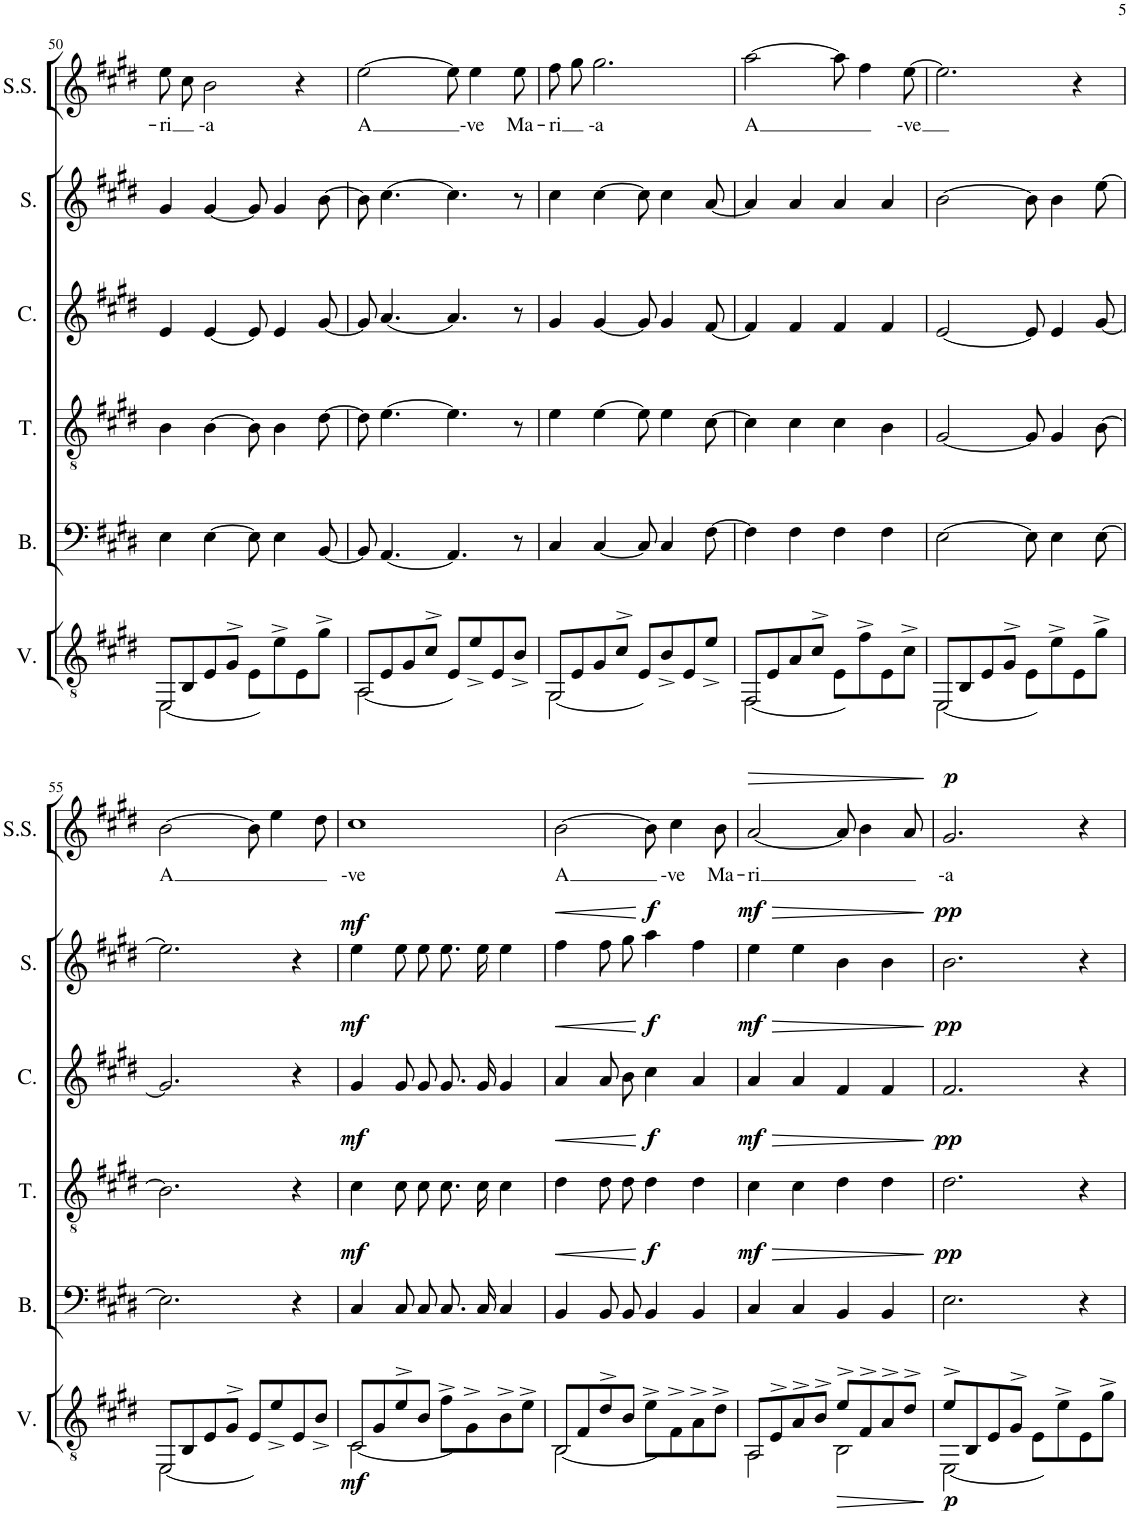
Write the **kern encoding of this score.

**kern	**dynam	**kern	**dynam	**kern	**dynam	**kern	**dynam	**kern	**dynam	**kern	**dynam	**kern	**text	**dynam
*part7	*part7	*part6	*part6	*part5	*part5	*part4	*part4	*part3	*part3	*part2	*part2	*part1	*part1	*part1
*staff7	*staff7	*staff6	*staff6	*staff5	*staff5	*staff4	*staff4	*staff3	*staff3	*staff2	*staff2	*staff1	*staff1	*staff1
*I"Violão	*	*I"Violão	*	*I"Baixos	*	*I"Tenores	*	*I"Contraltos	*	*I"Sopranos	*	*I"Soprano Solo	*	*
*I'Viol.	*	*I'V.	*	*I'B.	*	*I'T.	*	*I'C.	*	*I'S.	*	*I'S.S.	*	*
!!LO:PB:g=z
*clefGv2	*	*clefGv2	*	*clefF4	*	*clefGv2	*	*clefG2	*	*clefG2	*	*clefG2	*	*
*	*	*	*	*	*	*	*	*	*	*	*	*Trd1c2	*	*
*k[f#c#g#d#]	*	*k[f#c#g#d#]	*	*k[f#c#g#d#]	*	*k[f#c#g#d#]	*	*k[f#c#g#d#]	*	*k[f#c#g#d#]	*	*k[f#c#g#d#]	*	*
*M4/4	*	*M4/4	*	*M4/4	*	*M4/4	*	*M4/4	*	*M4/4	*	*M4/4	*	*
=50	=50	=50	=50	=50	=50	=50	=50	=50	=50	=50	=50	=50	=50	=50
*	*	*^	*	*	*	*	*	*	*	*	*	*	*	*
!	!	!	!	!	!	!	!	!	!	!	!	!	!	!LO:LY:b	!
1EE^	.	8EE/L	[2EE\	.	4E\	.	4B\	.	4e/	.	4g#/	.	8ee\L	-ri	.
.	.	8BB/	.	.	.	.	.	.	.	.	.	.	8cc#\J	.	.
!	!	!	!	!	!	!	!	!	!	!	!	!	!	!LO:LY:b	!
.	.	8E/	.	.	[4E\	.	[4B\	.	[4e/	.	[4g#/	.	2b\	-a	.
.	.	8G#^/J	.	.	.	.	.	.	.	.	.	.	.	.	.
.	.	8E\L	2EE]	.	8E\]	.	8B\]	.	8e/]	.	8g#/]	.	.	.	.
.	.	8e^\	.	.	4E\	.	4B\	.	4e/	.	4g#/	.	.	.	.
.	.	8E\	.	.	.	.	.	.	.	.	.	.	4r	.	.
.	.	8g#^\J	.	.	[8BB/	.	[8d#\	.	[8g#/	.	[8b\	.	.	.	.
=51	=51	=51	=51	=51	=51	=51	=51	=51	=51	=51	=51	=51	=51	=51	=51
!	!	!	!	!	!	!	!	!	!	!	!	!	!	!LO:LY:b	!
1AA^	.	8AA/L	[2AA\	.	8BB/]	.	8d#\]	.	8g#/]	.	8b\]	.	[2ee\	A	.
.	.	8E/	.	.	[4.AA/	.	[4.e\	.	[4.a/	.	[4.cc#\	.	.	.	.
.	.	8G#/	.	.	.	.	.	.	.	.	.	.	.	.	.
.	.	8c#^/J	.	.	.	.	.	.	.	.	.	.	.	.	.
.	.	8E/L	2AA]	.	4.AA/]	.	4.e\]	.	4.a/]	.	4.cc#\]	.	8ee\]	.	.
!	!	!	!	!	!	!	!	!	!	!	!	!	!	!LO:LY:b	!
.	.	8e^/	.	.	.	.	.	.	.	.	.	.	4ee\	-ve	.
.	.	8E/	.	.	.	.	.	.	.	.	.	.	.	.	.
!	!	!	!	!	!	!	!	!	!	!	!	!	!	!LO:LY:b	!
.	.	8B^/J	.	.	8r	.	8r	.	8r	.	8r	.	8ee\	Ma-	.
=52	=52	=52	=52	=52	=52	=52	=52	=52	=52	=52	=52	=52	=52	=52	=52
!	!	!	!	!	!	!	!	!	!	!	!	!	!	!LO:LY:b	!
1GG#^	.	8GG#/L	[2GG#\	.	4C#/	.	4e\	.	4g#/	.	4cc#\	.	8ff#\L	-ri	.
.	.	8E/	.	.	.	.	.	.	.	.	.	.	8gg#\J	.	.
!	!	!	!	!	!	!	!	!	!	!	!	!	!	!LO:LY:b	!
.	.	8G#/	.	.	[4C#/	.	[4e\	.	[4g#/	.	[4cc#\	.	2.gg#\	-a	.
.	.	8c#^/J	.	.	.	.	.	.	.	.	.	.	.	.	.
.	.	8E/L	2GG#]	.	8C#/]	.	8e\]	.	8g#/]	.	8cc#\]	.	.	.	.
.	.	8B^/	.	.	4C#/	.	4e\	.	4g#/	.	4cc#\	.	.	.	.
.	.	8E/	.	.	.	.	.	.	.	.	.	.	.	.	.
.	.	8e^/J	.	.	[8F#\	.	[8c#\	.	[8f#/	.	[8a/	.	.	.	.
=53	=53	=53	=53	=53	=53	=53	=53	=53	=53	=53	=53	=53	=53	=53	=53
!	!	!	!	!	!	!	!	!	!	!	!	!	!	!LO:LY:b	!
1FF#^	.	8FF#/L	[2FF#\	.	4F#\]	.	4c#\]	.	4f#/]	.	4a/]	.	[2aa\	A	.
.	.	8E/	.	.	.	.	.	.	.	.	.	.	.	.	.
.	.	8A/	.	.	4F#\	.	4c#\	.	4f#/	.	4a/	.	.	.	.
.	.	8c#^/J	.	.	.	.	.	.	.	.	.	.	.	.	.
.	.	8E\L	2FF#]	.	4F#\	.	4c#\	.	4f#/	.	4a/	.	8aa\]	.	.
.	.	8f#^\	.	.	.	.	.	.	.	.	.	.	4ff#\	.	.
.	.	8E\	.	.	4F#\	.	4B\	.	4f#/	.	4a/	.	.	.	.
!	!	!	!	!	!	!	!	!	!	!	!	!	!	!LO:LY:b	!
.	.	8c#^\J	.	.	.	.	.	.	.	.	.	.	[8ee\	-ve	.
=54	=54	=54	=54	=54	=54	=54	=54	=54	=54	=54	=54	=54	=54	=54	=54
1EE^	.	8EE/L	[2EE\	.	[2E\	.	[2G#/	.	[2e/	.	[2b\	.	2.ee\]	.	.
.	.	8BB/	.	.	.	.	.	.	.	.	.	.	.	.	.
.	.	8E/	.	.	.	.	.	.	.	.	.	.	.	.	.
.	.	8G#^/J	.	.	.	.	.	.	.	.	.	.	.	.	.
.	.	8E\L	2EE]	.	8E\]	.	8G#/]	.	8e/]	.	8b\]	.	.	.	.
.	.	8e^\	.	.	4E\	.	4G#/	.	4e/	.	4b\	.	.	.	.
.	.	8E\	.	.	.	.	.	.	.	.	.	.	4r	.	.
.	.	8g#^\J	.	.	[8E\	.	[8B\	.	[8g#/	.	[8ee\	.	.	.	.
!!LO:LB:g=z
=55	=55	=55	=55	=55	=55	=55	=55	=55	=55	=55	=55	=55	=55	=55	=55
!	!	!	!	!	!	!	!	!	!	!	!	!	!	!LO:LY:b	!
1EE^	.	8EE/L	[2EE\	.	2.E\]	.	2.B\]	.	2.g#/]	.	2.ee\]	.	[2b\	A	.
.	.	8BB/	.	.	.	.	.	.	.	.	.	.	.	.	.
.	.	8E/	.	.	.	.	.	.	.	.	.	.	.	.	.
.	.	8G#^/J	.	.	.	.	.	.	.	.	.	.	.	.	.
.	.	8E/L	2EE]	.	.	.	.	.	.	.	.	.	8b\]	.	.
.	.	8e^/	.	.	.	.	.	.	.	.	.	.	4ee\	.	.
.	.	8E/	.	.	4r	.	4r	.	4r	.	4r	.	.	.	.
.	.	8B^/J	.	.	.	.	.	.	.	.	.	.	8dd#\	.	.
=56	=56	=56	=56	=56	=56	=56	=56	=56	=56	=56	=56	=56	=56	=56	=56
!	!LO:DY:b	!	!	!LO:DY:b	!	!LO:DY:a	!	!LO:DY:a	!	!LO:DY:a	!	!LO:DY:a	!	!LO:LY:b	!
1C#^	mf	8C#/L	[2C#\	mf	4C#/	mf	4c#\	mf	4g#/	mf	4ee\	mf	1cc#	-ve	.
.	.	8G#/	.	.	.	.	.	.	.	.	.	.	.	.	.
.	.	8e^/	.	.	8C#/L	.	8c#\L	.	8g#/L	.	8ee\L	.	.	.	.
.	.	8B/J	.	.	8C#/J	.	8c#\J	.	8g#/J	.	8ee\J	.	.	.	.
.	.	8f#^\L	2C#]	.	8.C#/L	.	8.c#\L	.	8.g#/L	.	8.ee\L	.	.	.	.
.	.	8G#^\	.	.	.	.	.	.	.	.	.	.	.	.	.
.	.	.	.	.	16C#/Jk	.	16c#\Jk	.	16g#/Jk	.	16ee\Jk	.	.	.	.
.	.	8B^\	.	.	4C#/	.	4c#\	.	4g#/	.	4ee\	.	.	.	.
.	.	8e^\J	.	.	.	.	.	.	.	.	.	.	.	.	.
=57	=57	=57	=57	=57	=57	=57	=57	=57	=57	=57	=57	=57	=57	=57	=57
!	!	!	!	!	!	!LO:HP:b	!	!LO:HP:b	!	!LO:HP:b	!	!LO:HP:b	!	!LO:LY:b	!
1BB^	.	8BB/L	[2BB\	.	4BB/	<	4d#\	<	4a/	<	4ff#\	<	[2b\	A	.
.	.	8F#/	.	.	.	.	.	.	.	.	.	.	.	.	.
.	.	8d#^/	.	.	8BB/L	.	8d#\L	.	8a/L	.	8ff#\L	.	.	.	.
.	.	8B/J	.	.	8BB/J	.	8d#\J	.	8b/J	.	8gg#\J	.	.	.	.
!	!	!	!	!	!	!LO:DY:n=1:a	!	!LO:DY:n=1:a	!	!LO:DY:n=1:a	!	!LO:DY:n=1:a	!	!	!
.	.	8e^\L	2BB]	.	4BB/	[ f	4d#\	[ f	4cc#\	[ f	4aa\	[ f	8b\]	.	.
!	!	!	!	!	!	!	!	!	!	!	!	!	!	!LO:LY:b	!
.	.	8F#^\	.	.	.	.	.	.	.	.	.	.	4cc#\	-ve	.
.	.	8A^\	.	.	4BB/	.	4d#\	.	4a/	.	4ff#\	.	.	.	.
!	!	!	!	!	!	!	!	!	!	!	!	!	!	!LO:LY:b	!
.	.	8d#^\J	.	.	.	.	.	.	.	.	.	.	8b\	Ma-	.
=58	=58	=58	=58	=58	=58	=58	=58	=58	=58	=58	=58	=58	=58	=58	=58
!	!	!	!	!	!	!LO:HP:b	!	!LO:HP:b	!	!LO:HP:b	!	!LO:HP:b	!	!LO:LY:b	!LO:HP:b
!	!	!	!	!	!	!LO:DY:n=1:a	!	!LO:DY:n=1:a	!	!LO:DY:n=1:a	!	!LO:DY:n=1:a	!	!	!
2AA^	.	8AA/L	2AA\	.	4C#/	> mf	4c#\	> mf	4a/	> mf	4ee\	> mf	[2a/	-ri	>
.	.	8E^/	.	.	.	.	.	.	.	.	.	.	.	.	.
.	.	8A^/	.	.	4C#/	.	4c#\	.	4a/	.	4ee\	.	.	.	.
.	.	8B^/J	.	.	.	.	.	.	.	.	.	.	.	.	.
!	!	!	!	!LO:HP:b	!	!	!	!	!	!	!	!	!	!	!
2BB^	.	8e^/L	2BB\	>	4BB/	.	4d#\	.	4f#/	.	4b\	.	8a/]	.	.
.	.	8F#^/	.	.	.	.	.	.	.	.	.	.	4b\	.	.
.	.	8A^/	.	.	4BB/	.	4d#\	.	4f#/	.	4b\	.	.	.	.
.	.	8d#^/J	.	.	.	.	.	.	.	.	.	.	8a/	.	.
*	*	*v	*v	*	*	*	*	*	*	*	*	*	*	*	*
.	.	.	]	.	]	.	]	.	]	.	]	.	.	]
=59	=59	=59	=59	=59	=59	=59	=59	=59	=59	=59	=59	=59	=59	=59
*	*	*^	*	*	*	*	*	*	*	*	*	*	*	*
!	!LO:DY:b	!	!	!LO:DY:b	!	!LO:DY:a	!	!LO:DY:a	!	!LO:DY:a	!	!LO:DY:a	!	!LO:LY:b	!LO:DY:a
1EE^	p	8e^/L	[2EE\	p	2.E\	pp	2.d#\	pp	2.f#/	pp	2.b\	pp	2.g#/	-a	p
.	.	8BB/	.	.	.	.	.	.	.	.	.	.	.	.	.
.	.	8E/	.	.	.	.	.	.	.	.	.	.	.	.	.
.	.	8G#^/J	.	.	.	.	.	.	.	.	.	.	.	.	.
.	.	8E\L	2EE]	.	.	.	.	.	.	.	.	.	.	.	.
.	.	8e^\	.	.	.	.	.	.	.	.	.	.	.	.	.
.	.	8E\	.	.	4r	.	4r	.	4r	.	4r	.	4r	.	.
.	.	8g#^\J	.	.	.	.	.	.	.	.	.	.	.	.	.
*	*	*v	*v	*	*	*	*	*	*	*	*	*	*	*	*
=	=	=	=	=	=	=	=	=	=	=	=	=	=	=
*-	*-	*-	*-	*-	*-	*-	*-	*-	*-	*-	*-	*-	*-	*-
